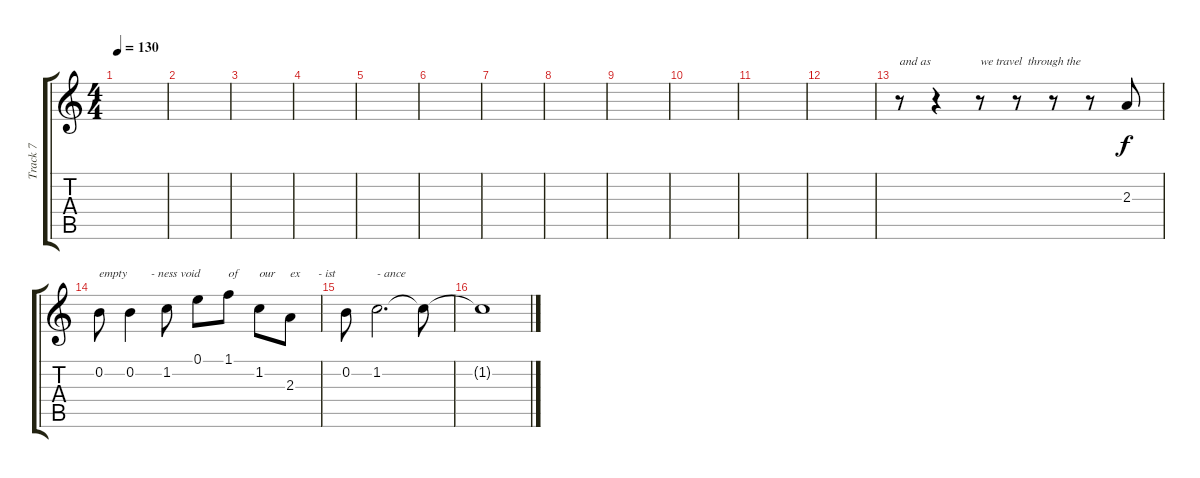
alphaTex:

\track ("Track 7" "Track 7") {instrument overdrivenguitar}
\staff {score tabs}
\tuning (E4 B3 G3 D3 A2 E2) {hide}
\ts (4 4)
\tempo 130
\clef g2
\ks c
|
|
|
|
|
|
|
|
|
|
|
|
r.8{txt "and as"} r.4 r.8{txt "we travel  through the"} r.8 r.8 r.8 2.3.8 |
0.2.8{txt "empty "} 0.2.4{txt "       - ness void"} 1.2.8 0.1.8 1.1.8{txt "of"} 1.2.8{txt "our"} 2.3.8{txt "ex      - ist"} |
0.2.8 1.2.2{d txt "- ance"} 1.2{t}.8 |
1.2{t}.1
